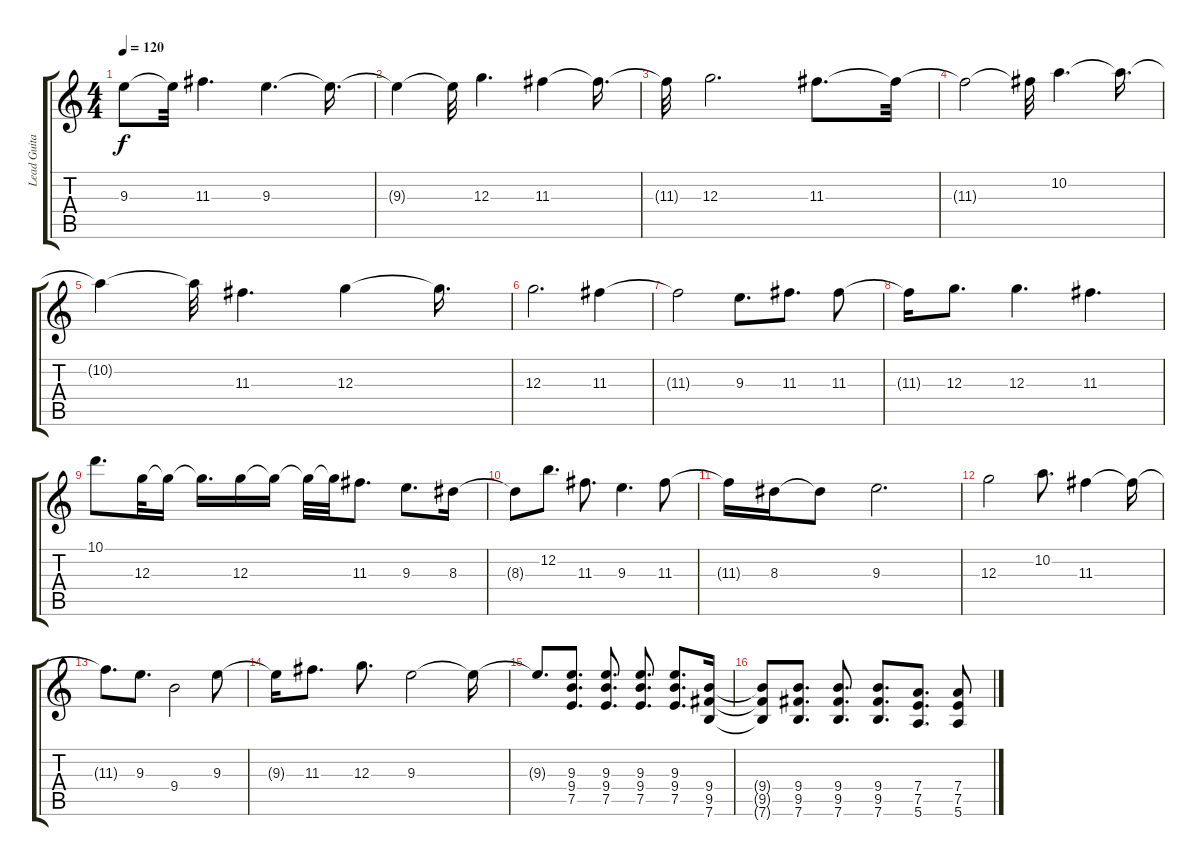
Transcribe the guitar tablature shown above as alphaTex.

\track ("Lead Guitar" "Lead Guita") {instrument acousticguitarsteel}
\staff {score tabs}
\tuning (E4 B3 G3 D3 A2 E2) {hide}
\ts (4 4)
\tempo 120
\clef g2
\ks c
9.3{t}.8{dy f} 9.3{t}.32 11.3.4{d} 9.3.4{d} 9.3{t}.16{d} |
9.3{t}.4 9.3{t}.32 12.3.4{d} 11.3.4 11.3{t}.16{d} |
11.3{t}.32 12.3.2{d} 11.3.8{d} 11.3{t}.32 |
11.3{t}.2 11.3{t}.32 10.2.4{d} 10.2{t}.16{d} |
10.2{t}.4 10.2{t}.32 11.3.4{d} 12.3.4 12.3{t}.16{d} |
12.3.2{d} 11.3.4 |
11.3{t}.2 9.3.8{d} 11.3.8{d} 11.3.8 |
11.3{t}.16 12.3.8{d} 12.3.4{d} 11.3.4{d} |
10.1.8{d} 12.3.32 12.3{t}.16 12.3{t}.16{d} 12.3.16 12.3{t}.16 12.3{t}.32 12.3{t}.32 11.3.8{d} 9.3.8{d} 8.3.16 |
8.3{t}.8 12.2.8{d} 11.3.8{d} 9.3.4{d} 11.3.8 |
11.3{t}.16 8.3.16 8.3{t}.8 9.3.2{d} |
12.3.2 10.2.8{d} 11.3.4 11.3{t}.16 |
11.3{t}.8{d} 9.3.8{d} 9.4.2 9.3.8 |
9.3{t}.16 11.3.8{d} 12.3.8{d} 9.3.2 9.3{t}.16 |
9.3{t}.8{d} (9.3 9.4 7.5).8{d} (9.3 9.4 7.5).8{d} (9.3 9.4 7.5).8{d} (9.3 9.4 7.5).8{d} (9.4 9.5 7.6).16 |
(9.4{t} 9.5{t} 7.6{t}).8 (9.4 9.5 7.6).8{d} (9.4 9.5 7.6).8{d} (9.4 9.5 7.6).8{d} (7.4 7.5 5.6).8{d} (7.4 7.5 5.6).8
